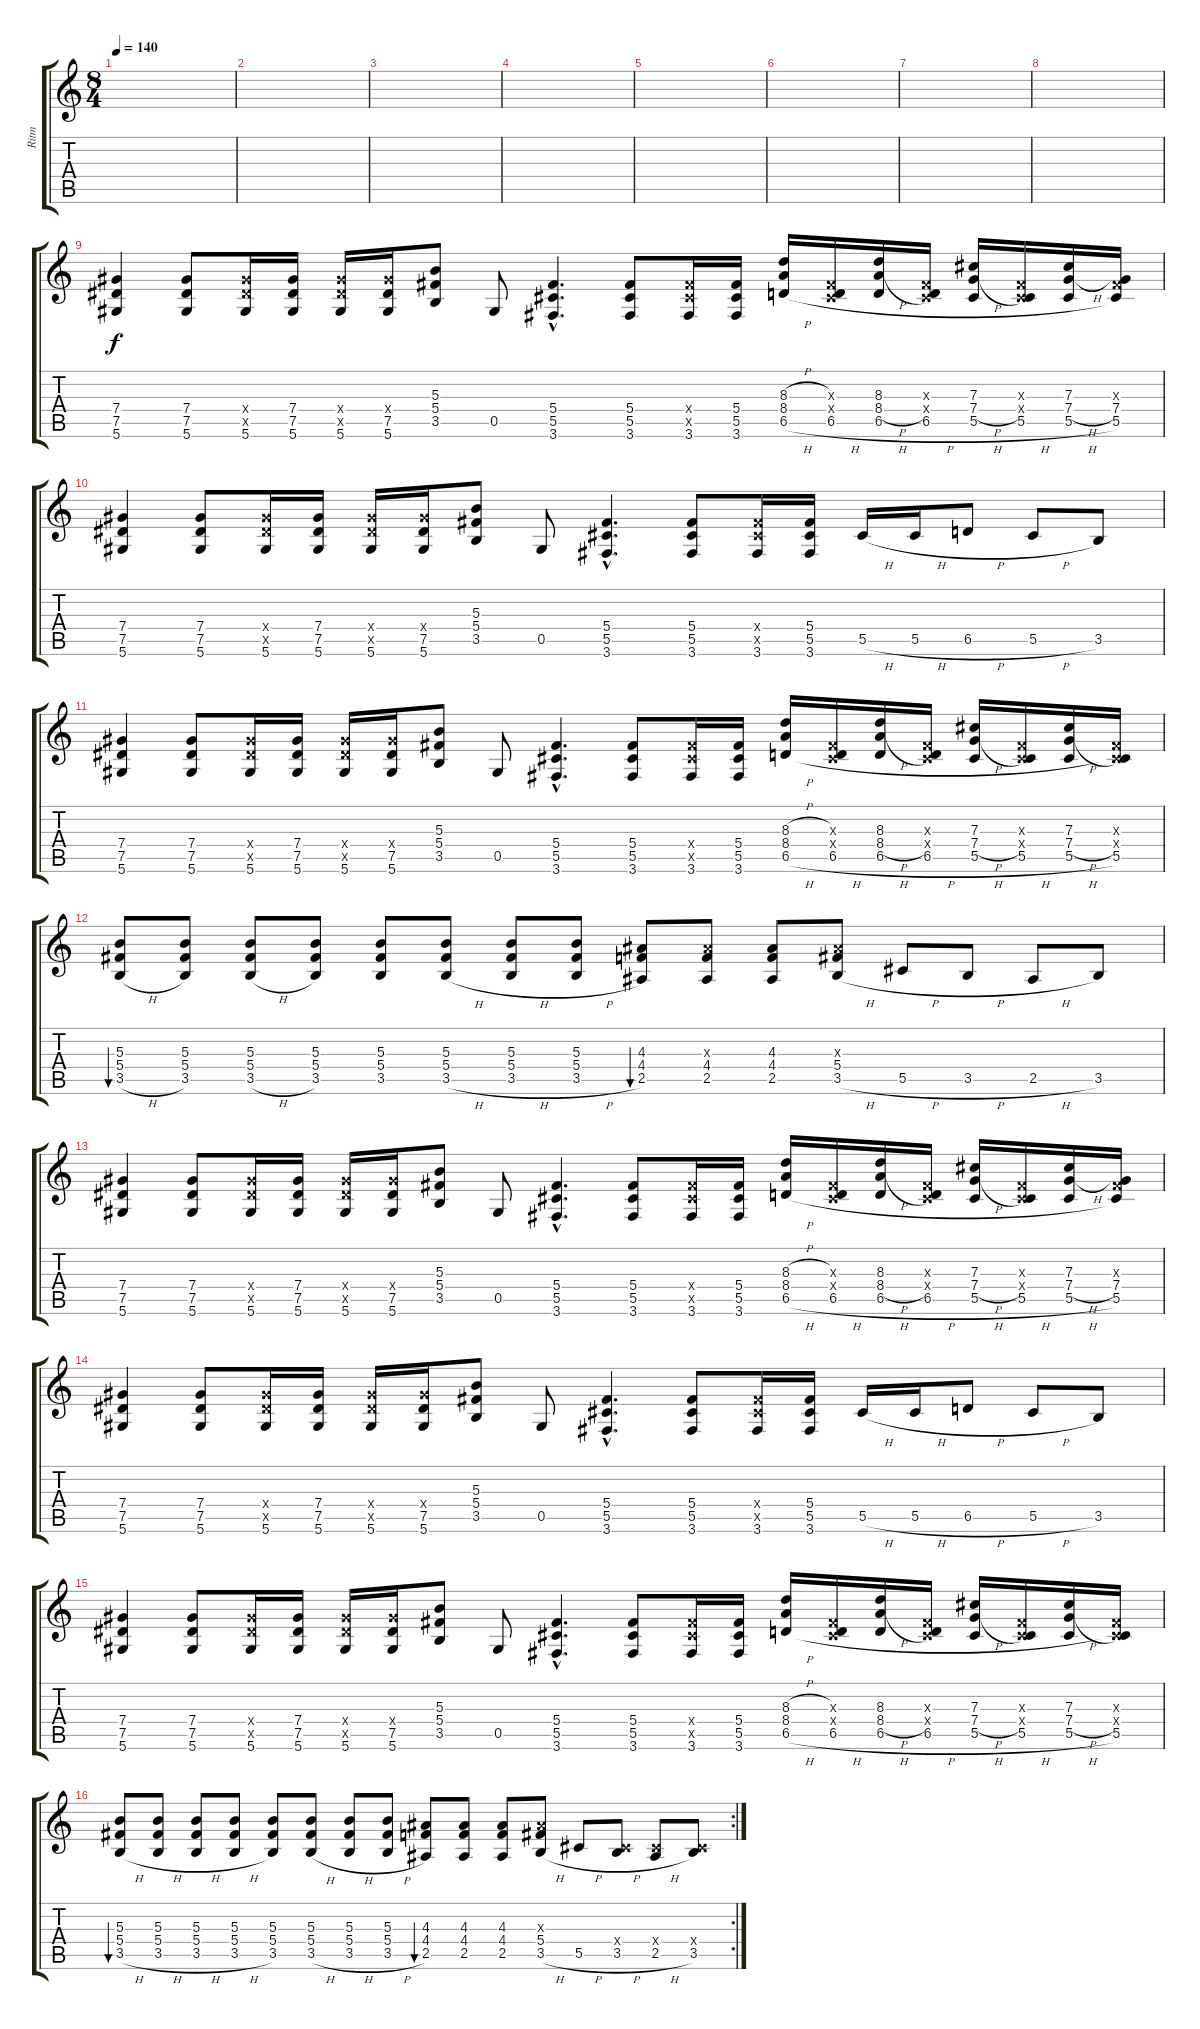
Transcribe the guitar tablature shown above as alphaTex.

\track ("Ritm" "Ritm") {instrument electricguitarjazz}
\staff {score tabs}
\tuning (Eb4 Bb3 Gb3 Db3 Ab2 Eb2) {hide}
\ts (8 4)
\tempo 140
\clef g2
\ks c
|
|
|
|
|
|
|
|
(7.4 7.5 5.6).4 (7.4 7.5 5.6).8 (7.4{x} 7.5{x} 5.6).16 (7.4 7.5 5.6).16 (7.4{x} 7.5{x} 5.6).16 (7.4{x} 7.5 5.6).16 (5.3 5.4 3.5).8 0.5.8 (5.4{hac} 5.5{hac} 3.6{hac}).4{d} (5.4 5.5 3.6).8 (5.4{x} 5.5{x} 3.6).16 (5.4 5.5 3.6).16 (8.3{h} 8.4{h} 6.5{h}).16 (0.3{x} 0.4{x} 6.5{h}).16 (8.3 8.4{h} 6.5{h}).16 (0.3{x} 0.4{x} 6.5{h}).16 (7.3 7.4{h} 5.5{h}).16 (0.3{x} 0.4{x} 5.5{h}).16 (7.3 7.4{h} 5.5{h}).16 (0.3{x} 7.4 5.5).16 |
(7.4 7.5 5.6).4 (7.4 7.5 5.6).8 (7.4{x} 7.5{x} 5.6).16 (7.4 7.5 5.6).16 (7.4{x} 7.5{x} 5.6).16 (7.4{x} 7.5 5.6).16 (5.3 5.4 3.5).8 0.5.8 (5.4{hac} 5.5{hac} 3.6{hac}).4{d} (5.4 5.5 3.6).8 (5.4{x} 5.5{x} 3.6).16 (5.4 5.5 3.6).16 5.5{h}.16 5.5{h}.16 6.5{h}.8 5.5{h}.8 3.5.8 |
(7.4 7.5 5.6).4 (7.4 7.5 5.6).8 (7.4{x} 7.5{x} 5.6).16 (7.4 7.5 5.6).16 (7.4{x} 7.5{x} 5.6).16 (7.4{x} 7.5 5.6).16 (5.3 5.4 3.5).8 0.5.8 (5.4{hac} 5.5{hac} 3.6{hac}).4{d} (5.4 5.5 3.6).8 (5.4{x} 5.5{x} 3.6).16 (5.4 5.5 3.6).16 (8.3{h} 8.4{h} 6.5{h}).16 (0.3{x} 0.4{x} 6.5{h}).16 (8.3 8.4{h} 6.5{h}).16 (0.3{x} 0.4{x} 6.5{h}).16 (7.3 7.4{h} 5.5{h}).16 (0.3{x} 0.4{x} 5.5{h}).16 (7.3 7.4{h} 5.5{h}).16 (0.3{x} 0.4{x} 5.5).16 |
(5.3 5.4 3.5{h}).8{bu 480} (5.3 5.4 3.5).8 (5.3 5.4 3.5{h}).8 (5.3 5.4 3.5).8 (5.3 5.4 3.5).8 (5.3 5.4 3.5{h}).8 (5.3 5.4 3.5{h}).8 (5.3 5.4 3.5{h}).8 (4.3 4.4 2.5).8{bu 30} (4.3{x} 4.4 2.5).8 (4.3 4.4 2.5).8 (4.3{x} 5.4 3.5{h}).8 5.5{h}.8 3.5{h}.8 2.5{h}.8 3.5.8 |
(7.4 7.5 5.6).4 (7.4 7.5 5.6).8 (7.4{x} 7.5{x} 5.6).16 (7.4 7.5 5.6).16 (7.4{x} 7.5{x} 5.6).16 (7.4{x} 7.5 5.6).16 (5.3 5.4 3.5).8 0.5.8 (5.4{hac} 5.5{hac} 3.6{hac}).4{d} (5.4 5.5 3.6).8 (5.4{x} 5.5{x} 3.6).16 (5.4 5.5 3.6).16 (8.3{h} 8.4{h} 6.5{h}).16 (0.3{x} 0.4{x} 6.5{h}).16 (8.3 8.4{h} 6.5{h}).16 (0.3{x} 0.4{x} 6.5{h}).16 (7.3 7.4{h} 5.5{h}).16 (0.3{x} 0.4{x} 5.5{h}).16 (7.3 7.4{h} 5.5{h}).16 (0.3{x} 7.4 5.5).16 |
(7.4 7.5 5.6).4 (7.4 7.5 5.6).8 (7.4{x} 7.5{x} 5.6).16 (7.4 7.5 5.6).16 (7.4{x} 7.5{x} 5.6).16 (7.4{x} 7.5 5.6).16 (5.3 5.4 3.5).8 0.5.8 (5.4{hac} 5.5{hac} 3.6{hac}).4{d} (5.4 5.5 3.6).8 (5.4{x} 5.5{x} 3.6).16 (5.4 5.5 3.6).16 5.5{h}.16 5.5{h}.16 6.5{h}.8 5.5{h}.8 3.5.8 |
(7.4 7.5 5.6).4 (7.4 7.5 5.6).8 (7.4{x} 7.5{x} 5.6).16 (7.4 7.5 5.6).16 (7.4{x} 7.5{x} 5.6).16 (7.4{x} 7.5 5.6).16 (5.3 5.4 3.5).8 0.5.8 (5.4{hac} 5.5{hac} 3.6{hac}).4{d} (5.4 5.5 3.6).8 (5.4{x} 5.5{x} 3.6).16 (5.4 5.5 3.6).16 (8.3{h} 8.4{h} 6.5{h}).16 (0.3{x} 0.4{x} 6.5{h}).16 (8.3 8.4{h} 6.5{h}).16 (0.3{x} 0.4{x} 6.5{h}).16 (7.3 7.4{h} 5.5{h}).16 (0.3{x} 0.4{x} 5.5{h}).16 (7.3 7.4{h} 5.5{h}).16 (0.3{x} 0.4{x} 5.5).16 |
\rc 2
(5.3 5.4 3.5{h}).8{bu 480} (5.3 5.4 3.5{h}).8 (5.3 5.4 3.5{h}).8 (5.3 5.4 3.5{h}).8 (5.3 5.4 3.5).8 (5.3 5.4 3.5{h}).8 (5.3 5.4 3.5{h}).8 (5.3 5.4 3.5{h}).8 (4.3 4.4 2.5).8{bu 30} (4.3 4.4 2.5).8 (4.3 4.4 2.5).8 (4.3{x} 5.4 3.5{h}).8 5.5{h}.8 (0.4{x} 3.5{h}).8 (0.4{x} 2.5{h}).8 (0.4{x} 3.5).8
